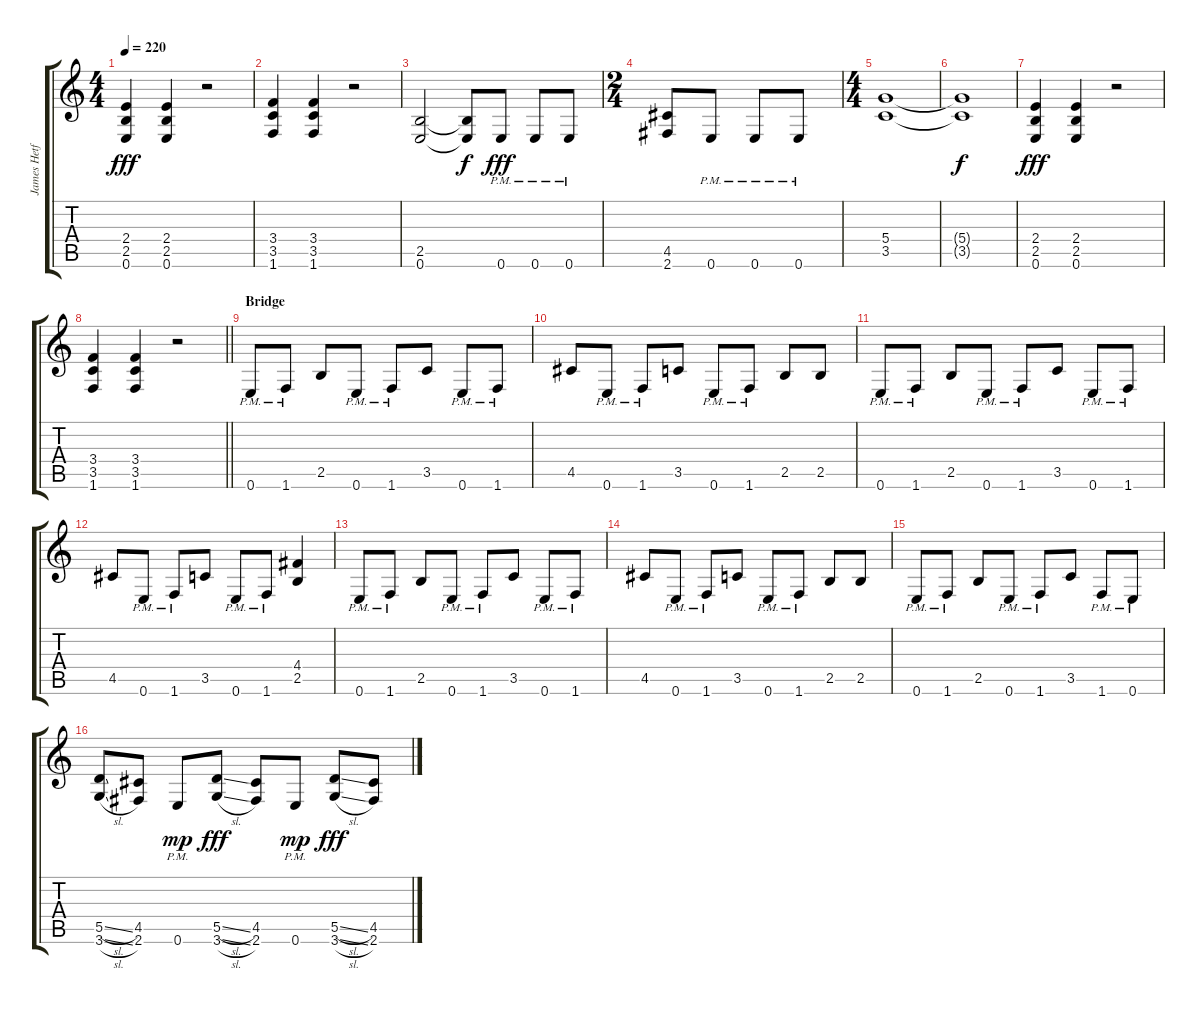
\track ("James Hetfield" "James Hetf") {instrument distortionguitar}
\staff {score tabs}
\tuning (E4 B3 G3 D3 A2 E2) {hide}
\ts (4 4)
\tempo 220
\clef g2
\ks c
(2.4 2.5 0.6).4{dy fff} (2.4 2.5 0.6).4 r.2 |
(3.4 3.5 1.6).4 (3.4 3.5 1.6).4 r.2 |
(2.5 0.6).2 (2.5{t} 0.6{t}).8{dy f} 0.6{pm}.8{dy fff} 0.6{pm}.8 0.6{pm}.8 |
\ts (2 4)
(4.5 2.6).8 0.6{pm}.8 0.6{pm}.8 0.6{pm}.8 |
\ts (4 4)
(5.4 3.5).1 |
(5.4{t} 3.5{t}).1{dy f} |
(2.4 2.5 0.6).4{dy fff} (2.4 2.5 0.6).4 r.2 |
\barLineRight lightlight
(3.4 3.5 1.6).4 (3.4 3.5 1.6).4 r.2 |
\section ("" "Bridge")
0.6{pm}.8 1.6{pm}.8 2.5.8 0.6{pm}.8 1.6{pm}.8 3.5.8 0.6{pm}.8 1.6{pm}.8 |
4.5.8 0.6{pm}.8 1.6{pm}.8 3.5.8 0.6{pm}.8 1.6{pm}.8 2.5.8 2.5.8 |
0.6{pm}.8 1.6{pm}.8 2.5.8 0.6{pm}.8 1.6{pm}.8 3.5.8 0.6{pm}.8 1.6{pm}.8 |
4.5.8 0.6{pm}.8 1.6{pm}.8 3.5.8 0.6{pm}.8 1.6{pm}.8 (4.4 2.5).4 |
0.6{pm}.8 1.6{pm}.8 2.5.8 0.6{pm}.8 1.6{pm}.8 3.5.8 0.6{pm}.8 1.6{pm}.8 |
4.5.8 0.6{pm}.8 1.6{pm}.8 3.5.8 0.6{pm}.8 1.6{pm}.8 2.5.8 2.5.8 |
0.6{pm}.8 1.6{pm}.8 2.5.8 0.6{pm}.8 1.6{pm}.8 3.5.8 1.6{pm}.8 0.6{pm}.8 |
(5.5{sl} 3.6{sl}).8 (4.5 2.6).8 0.6{pm}.8{dy mp} (5.5{sl} 3.6{sl}).8{dy fff} (4.5 2.6).8 0.6{pm}.8{dy mp} (5.5{sl} 3.6{sl}).8{dy fff} (4.5 2.6).8
